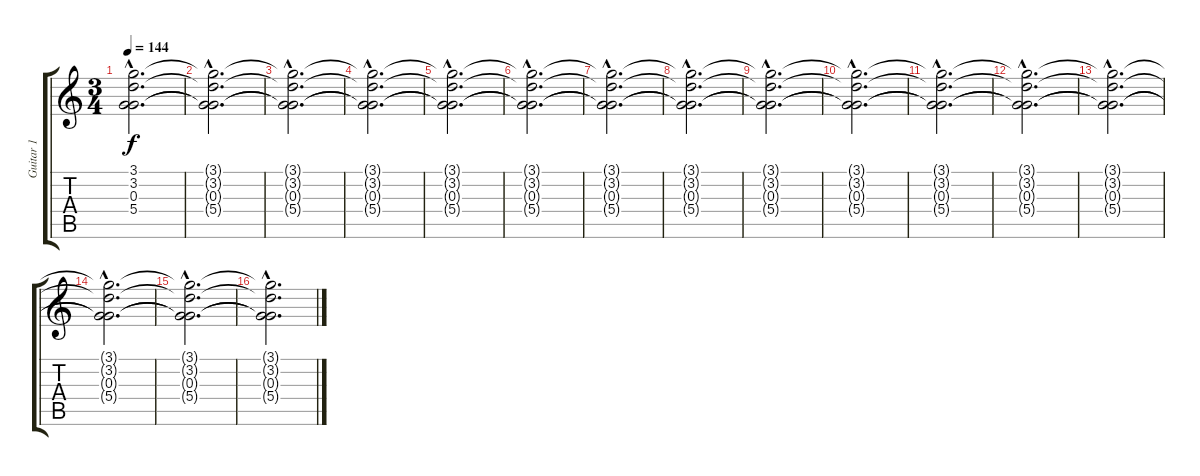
\track ("Guitar 1" "Guitar 1") {instrument distortionguitar}
\staff {score tabs}
\tuning (E4 B3 G3 D3 A2 E2) {hide}
\ts (3 4)
\tempo 144
\clef g2
\ks c
(3.1{hac} 3.2{hac} 0.3{hac} 5.4{hac}).2{d dy f instrument distortionguitar} |
(3.1{hac t} 3.2{hac t} 0.3{hac t} 5.4{hac t}).2{d} |
(3.1{hac t} 3.2{hac t} 0.3{hac t} 5.4{hac t}).2{d} |
(3.1{hac t} 3.2{hac t} 0.3{hac t} 5.4{hac t}).2{d} |
(3.1{hac t} 3.2{hac t} 0.3{hac t} 5.4{hac t}).2{d} |
(3.1{hac t} 3.2{hac t} 0.3{hac t} 5.4{hac t}).2{d} |
(3.1{hac t} 3.2{hac t} 0.3{hac t} 5.4{hac t}).2{d} |
(3.1{hac t} 3.2{hac t} 0.3{hac t} 5.4{hac t}).2{d} |
(3.1{hac t} 3.2{hac t} 0.3{hac t} 5.4{hac t}).2{d} |
(3.1{hac t} 3.2{hac t} 0.3{hac t} 5.4{hac t}).2{d} |
(3.1{hac t} 3.2{hac t} 0.3{hac t} 5.4{hac t}).2{d} |
(3.1{hac t} 3.2{hac t} 0.3{hac t} 5.4{hac t}).2{d} |
(3.1{hac t} 3.2{hac t} 0.3{hac t} 5.4{hac t}).2{d} |
(3.1{hac t} 3.2{hac t} 0.3{hac t} 5.4{hac t}).2{d} |
(3.1{hac t} 3.2{hac t} 0.3{hac t} 5.4{hac t}).2{d} |
(3.1{hac t} 3.2{hac t} 0.3{hac t} 5.4{hac t}).2{d}
